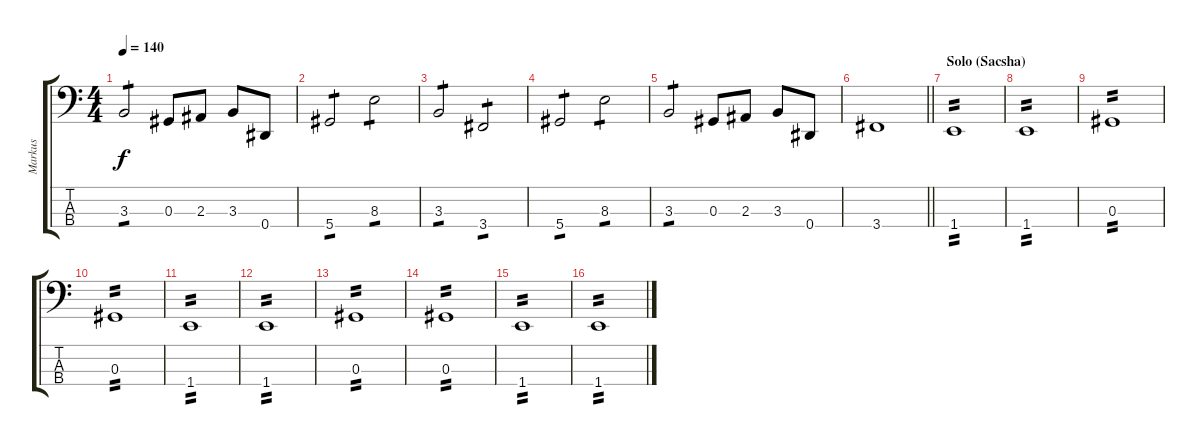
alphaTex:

\track ("Markus" "Markus") {instrument electricbassfinger}
\staff {score tabs}
\tuning (Gb2 Db2 Ab1 Eb1) {hide}
\ts (4 4)
\tempo 140
\clef f4
\ks c
3.3.2{tp 1 dy f} 0.3.8 2.3.8 3.3.8 0.4.8 |
5.4.2{tp 1} 8.3.2{tp 1} |
3.3.2{tp 1} 3.4.2{tp 1} |
5.4.2{tp 1} 8.3.2{tp 1} |
3.3.2{tp 1} 0.3.8 2.3.8 3.3.8 0.4.8 |
\barLineRight lightlight
3.4.1 |
\section ("" "Solo (Sacsha)")
1.4.1{tp 2} |
1.4.1{tp 2} |
0.3.1{tp 2} |
0.3.1{tp 2} |
1.4.1{tp 2} |
1.4.1{tp 2} |
0.3.1{tp 2} |
0.3.1{tp 2} |
1.4.1{tp 2} |
1.4.1{tp 2}
